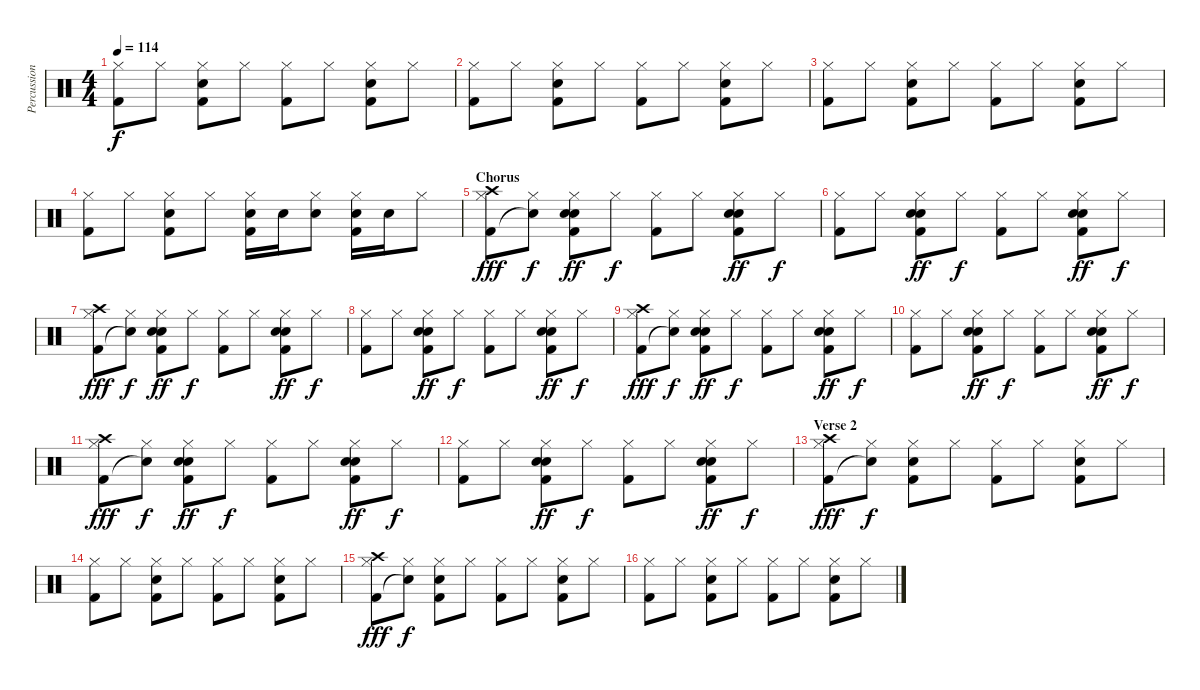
\track ("Percussion" "Percussion") {instrument percussion}
\staff {score}
\articulation defaults
\ts (4 4)
\tempo 114
\clef neutral
\ks c
("Hi-Hat (closed)" "Kick (hit) 2").8{dy f} "Hi-Hat (closed)".8 ("Hi-Hat (closed)" "Snare (hit) 2" "Kick (hit) 2").8 "Hi-Hat (closed)".8 ("Hi-Hat (closed)" "Kick (hit) 2").8 "Hi-Hat (closed)".8 ("Hi-Hat (closed)" "Snare (hit) 2" "Kick (hit) 2").8 "Hi-Hat (closed)".8 |
("Hi-Hat (closed)" "Kick (hit) 2").8 "Hi-Hat (closed)".8 ("Hi-Hat (closed)" "Snare (hit) 2" "Kick (hit) 2").8 "Hi-Hat (closed)".8 ("Hi-Hat (closed)" "Kick (hit) 2").8 "Hi-Hat (closed)".8 ("Hi-Hat (closed)" "Snare (hit) 2" "Kick (hit) 2").8 "Hi-Hat (closed)".8 |
("Hi-Hat (closed)" "Kick (hit) 2").8 "Hi-Hat (closed)".8 ("Hi-Hat (closed)" "Snare (hit) 2" "Kick (hit) 2").8 "Hi-Hat (closed)".8 ("Hi-Hat (closed)" "Kick (hit) 2").8 "Hi-Hat (closed)".8 ("Hi-Hat (closed)" "Snare (hit) 2" "Kick (hit) 2").8 "Hi-Hat (closed)".8 |
("Hi-Hat (closed)" "Kick (hit) 2").8 "Hi-Hat (closed)".8 ("Hi-Hat (closed)" "Snare (hit) 2" "Kick (hit) 2").8 "Hi-Hat (closed)".8 ("Hi-Hat (closed)" "Snare (hit) 2" "Kick (hit) 2").16 "Snare (hit) 2".16 ("Hi-Hat (closed)" "Snare (hit) 2").8 ("Hi-Hat (closed)" "Snare (hit) 2" "Kick (hit) 2").16 "Snare (hit) 2".16 "Hi-Hat (closed)".8 |
\section ("" "Chorus")
("Hi-Hat (closed)" "Kick (hit) 2" "Crash high (hit)").8{dy fff} ("Hi-Hat (closed)" "Snare (hit)"{t}).8{dy f} ("Hand Clap (hit)" "Hi-Hat (closed)" "Snare (hit) 2" "Kick (hit) 2").8{dy ff} "Hi-Hat (closed)".8{dy f} ("Hi-Hat (closed)" "Kick (hit) 2").8 "Hi-Hat (closed)".8 ("Hand Clap (hit)" "Hi-Hat (closed)" "Snare (hit) 2" "Kick (hit) 2").8{dy ff} "Hi-Hat (closed)".8{dy f} |
("Hi-Hat (closed)" "Kick (hit) 2").8 "Hi-Hat (closed)".8 ("Hand Clap (hit)" "Hi-Hat (closed)" "Snare (hit) 2" "Kick (hit) 2").8{dy ff} "Hi-Hat (closed)".8{dy f} ("Hi-Hat (closed)" "Kick (hit) 2").8 "Hi-Hat (closed)".8 ("Hand Clap (hit)" "Hi-Hat (closed)" "Snare (hit) 2" "Kick (hit) 2").8{dy ff} "Hi-Hat (closed)".8{dy f} |
("Hi-Hat (closed)" "Kick (hit) 2" "Crash high (hit)").8{dy fff} ("Hi-Hat (closed)" "Snare (hit)"{t}).8{dy f} ("Hand Clap (hit)" "Hi-Hat (closed)" "Snare (hit) 2" "Kick (hit) 2").8{dy ff} "Hi-Hat (closed)".8{dy f} ("Hi-Hat (closed)" "Kick (hit) 2").8 "Hi-Hat (closed)".8 ("Hand Clap (hit)" "Hi-Hat (closed)" "Snare (hit) 2" "Kick (hit) 2").8{dy ff} "Hi-Hat (closed)".8{dy f} |
("Hi-Hat (closed)" "Kick (hit) 2").8 "Hi-Hat (closed)".8 ("Hand Clap (hit)" "Hi-Hat (closed)" "Snare (hit) 2" "Kick (hit) 2").8{dy ff} "Hi-Hat (closed)".8{dy f} ("Hi-Hat (closed)" "Kick (hit) 2").8 "Hi-Hat (closed)".8 ("Hand Clap (hit)" "Hi-Hat (closed)" "Snare (hit) 2" "Kick (hit) 2").8{dy ff} "Hi-Hat (closed)".8{dy f} |
("Hi-Hat (closed)" "Kick (hit) 2" "Crash high (hit)").8{dy fff} ("Hi-Hat (closed)" "Snare (hit)"{t}).8{dy f} ("Hand Clap (hit)" "Hi-Hat (closed)" "Snare (hit) 2" "Kick (hit) 2").8{dy ff} "Hi-Hat (closed)".8{dy f} ("Hi-Hat (closed)" "Kick (hit) 2").8 "Hi-Hat (closed)".8 ("Hand Clap (hit)" "Hi-Hat (closed)" "Snare (hit) 2" "Kick (hit) 2").8{dy ff} "Hi-Hat (closed)".8{dy f} |
("Hi-Hat (closed)" "Kick (hit) 2").8 "Hi-Hat (closed)".8 ("Hand Clap (hit)" "Hi-Hat (closed)" "Snare (hit) 2" "Kick (hit) 2").8{dy ff} "Hi-Hat (closed)".8{dy f} ("Hi-Hat (closed)" "Kick (hit) 2").8 "Hi-Hat (closed)".8 ("Hand Clap (hit)" "Hi-Hat (closed)" "Snare (hit) 2" "Kick (hit) 2").8{dy ff} "Hi-Hat (closed)".8{dy f} |
("Hi-Hat (closed)" "Kick (hit) 2" "Crash high (hit)").8{dy fff} ("Hi-Hat (closed)" "Snare (hit)"{t}).8{dy f} ("Hand Clap (hit)" "Hi-Hat (closed)" "Snare (hit) 2" "Kick (hit) 2").8{dy ff} "Hi-Hat (closed)".8{dy f} ("Hi-Hat (closed)" "Kick (hit) 2").8 "Hi-Hat (closed)".8 ("Hand Clap (hit)" "Hi-Hat (closed)" "Snare (hit) 2" "Kick (hit) 2").8{dy ff} "Hi-Hat (closed)".8{dy f} |
("Hi-Hat (closed)" "Kick (hit) 2").8 "Hi-Hat (closed)".8 ("Hand Clap (hit)" "Hi-Hat (closed)" "Snare (hit) 2" "Kick (hit) 2").8{dy ff} "Hi-Hat (closed)".8{dy f} ("Hi-Hat (closed)" "Kick (hit) 2").8 "Hi-Hat (closed)".8 ("Hand Clap (hit)" "Hi-Hat (closed)" "Snare (hit) 2" "Kick (hit) 2").8{dy ff} "Hi-Hat (closed)".8{dy f} |
\section ("" "Verse 2")
("Hi-Hat (closed)" "Kick (hit) 2" "Crash high (hit)").8{dy fff} ("Hi-Hat (closed)" "Snare (hit)"{t}).8{dy f} ("Hi-Hat (closed)" "Snare (hit) 2" "Kick (hit) 2").8 "Hi-Hat (closed)".8 ("Hi-Hat (closed)" "Kick (hit) 2").8 "Hi-Hat (closed)".8 ("Hi-Hat (closed)" "Snare (hit) 2" "Kick (hit) 2").8 "Hi-Hat (closed)".8 |
("Hi-Hat (closed)" "Kick (hit) 2").8 "Hi-Hat (closed)".8 ("Hi-Hat (closed)" "Snare (hit) 2" "Kick (hit) 2").8 "Hi-Hat (closed)".8 ("Hi-Hat (closed)" "Kick (hit) 2").8 "Hi-Hat (closed)".8 ("Hi-Hat (closed)" "Snare (hit) 2" "Kick (hit) 2").8 "Hi-Hat (closed)".8 |
("Hi-Hat (closed)" "Kick (hit) 2" "Crash high (hit)").8{dy fff} ("Hi-Hat (closed)" "Snare (hit)"{t}).8{dy f} ("Hi-Hat (closed)" "Snare (hit) 2" "Kick (hit) 2").8 "Hi-Hat (closed)".8 ("Hi-Hat (closed)" "Kick (hit) 2").8 "Hi-Hat (closed)".8 ("Hi-Hat (closed)" "Snare (hit) 2" "Kick (hit) 2").8 "Hi-Hat (closed)".8 |
("Hi-Hat (closed)" "Kick (hit) 2").8 "Hi-Hat (closed)".8 ("Hi-Hat (closed)" "Snare (hit) 2" "Kick (hit) 2").8 "Hi-Hat (closed)".8 ("Hi-Hat (closed)" "Kick (hit) 2").8 "Hi-Hat (closed)".8 ("Hi-Hat (closed)" "Snare (hit) 2" "Kick (hit) 2").8 "Hi-Hat (closed)".8
